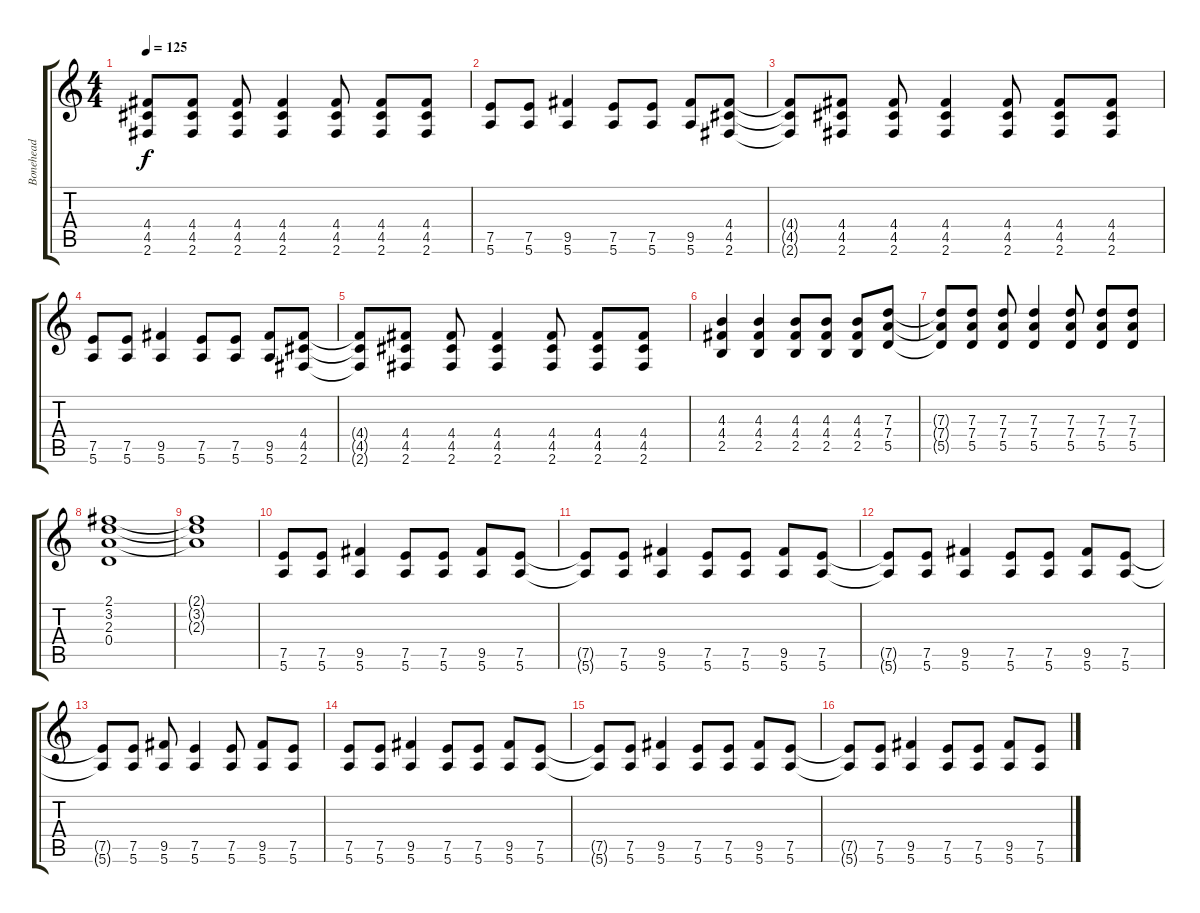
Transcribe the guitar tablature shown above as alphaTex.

\track ("Bonehead" "Bonehead") {instrument overdrivenguitar}
\staff {score tabs}
\tuning (E4 B3 G3 D3 A2 E2) {hide}
\ts (4 4)
\tempo 125
\clef g2
\ks c
(4.4{t} 4.5{t} 2.6{t}).8{dy f} (4.4 4.5 2.6).8 (4.4 4.5 2.6).8 (4.4 4.5 2.6).4 (4.4 4.5 2.6).8 (4.4 4.5 2.6).8 (4.4 4.5 2.6).8 |
(7.5 5.6).8 (7.5 5.6).8 (9.5 5.6).4 (7.5 5.6).8 (7.5 5.6).8 (9.5 5.6).8 (4.4 4.5 2.6).8 |
(4.4{t} 4.5{t} 2.6{t}).8 (4.4 4.5 2.6).8 (4.4 4.5 2.6).8 (4.4 4.5 2.6).4 (4.4 4.5 2.6).8 (4.4 4.5 2.6).8 (4.4 4.5 2.6).8 |
(7.5 5.6).8 (7.5 5.6).8 (9.5 5.6).4 (7.5 5.6).8 (7.5 5.6).8 (9.5 5.6).8 (4.4 4.5 2.6).8 |
(4.4{t} 4.5{t} 2.6{t}).8 (4.4 4.5 2.6).8 (4.4 4.5 2.6).8 (4.4 4.5 2.6).4 (4.4 4.5 2.6).8 (4.4 4.5 2.6).8 (4.4 4.5 2.6).8 |
(4.3 4.4 2.5).4 (4.3 4.4 2.5).4 (4.3 4.4 2.5).8 (4.3 4.4 2.5).8 (4.3 4.4 2.5).8 (7.3 7.4 5.5).8 |
(7.3{t} 7.4{t} 5.5{t}).8 (7.3 7.4 5.5).8 (7.3 7.4 5.5).8 (7.3 7.4 5.5).4 (7.3 7.4 5.5).8 (7.3 7.4 5.5).8 (7.3 7.4 5.5).8 |
(2.1 3.2 2.3 0.4).1 |
(2.1{t} 3.2{t} 2.3{t}).1 |
(7.5 5.6).8 (7.5 5.6).8 (9.5 5.6).4 (7.5 5.6).8 (7.5 5.6).8 (9.5 5.6).8 (7.5 5.6).8 |
(7.5{t} 5.6{t}).8 (7.5 5.6).8 (9.5 5.6).4 (7.5 5.6).8 (7.5 5.6).8 (9.5 5.6).8 (7.5 5.6).8 |
(7.5{t} 5.6{t}).8 (7.5 5.6).8 (9.5 5.6).4 (7.5 5.6).8 (7.5 5.6).8 (9.5 5.6).8 (7.5 5.6).8 |
(7.5{t} 5.6{t}).8 (7.5 5.6).8 (9.5 5.6).8 (7.5 5.6).4 (7.5 5.6).8 (9.5 5.6).8 (7.5 5.6).8 |
(7.5 5.6).8 (7.5 5.6).8 (9.5 5.6).4 (7.5 5.6).8 (7.5 5.6).8 (9.5 5.6).8 (7.5 5.6).8 |
(7.5{t} 5.6{t}).8 (7.5 5.6).8 (9.5 5.6).4 (7.5 5.6).8 (7.5 5.6).8 (9.5 5.6).8 (7.5 5.6).8 |
(7.5{t} 5.6{t}).8 (7.5 5.6).8 (9.5 5.6).4 (7.5 5.6).8 (7.5 5.6).8 (9.5 5.6).8 (7.5 5.6).8
